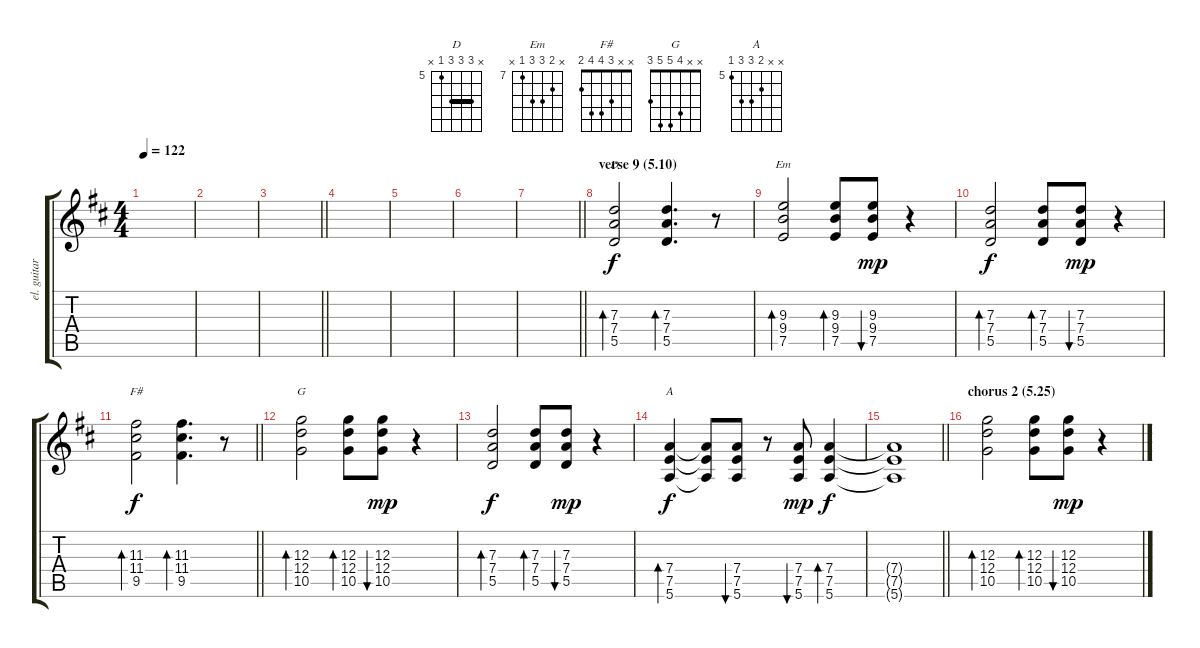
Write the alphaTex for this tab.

\track ("el. guitar 2" "el. guitar") {instrument distortionguitar}
\staff {score tabs}
\tuning (E4 B3 G3 D3 A2 E2) {hide}
\chord ("D" x 7 7 7 5 x) {firstfret 5 barre 7}
\chord ("Em" x 8 9 9 7 x) {firstfret 7}
\chord ("F#" x x 3 4 4 2)
\chord ("G" x x 4 5 5 3)
\chord ("A" x x 6 7 7 5) {firstfret 5}
\ts (4 4)
\tempo 122
\clef g2
\ks d
|
|
\barLineRight lightlight
|
|
|
|
\barLineRight lightlight
|
\section ("" "verse 9 (5.10)")
(7.3 7.4 5.5).2{bd 30 ch "D" volume 9} (7.3 7.4 5.5).4{d bd 30} r.8 |
(9.3 9.4 7.5).2{bd 30 ch "Em"} (9.3 9.4 7.5).8{bd 30} (9.3 9.4 7.5).8{bu 30 dy mp} r.4 |
(7.3 7.4 5.5).2{bd 30 dy f} (7.3 7.4 5.5).8{bd 30} (7.3 7.4 5.5).8{bu 30 dy mp} r.4 |
\barLineRight lightlight
(11.3 11.4 9.5).2{bd 30 ch "F#" dy f} (11.3 11.4 9.5).4{d bd 30} r.8 |
(12.3 12.4 10.5).2{bd 30 ch "G"} (12.3 12.4 10.5).8{bd 30} (12.3 12.4 10.5).8{bu 30 dy mp} r.4 |
(7.3 7.4 5.5).2{bd 30 dy f} (7.3 7.4 5.5).8{bd 30} (7.3 7.4 5.5).8{bu 30 dy mp} r.4 |
(7.4 7.5 5.6).4{bd 30 ch "A" dy f} (7.4{t} 7.5{t} 5.6{t}).8 (7.4 7.5 5.6).8{bu 30} r.8 (7.4 7.5 5.6).8{bu 30 dy mp} (7.4 7.5 5.6).4{bd 30 dy f} |
\barLineRight lightlight
(7.4{t} 7.5{t} 5.6{t}).1 |
\section ("" "chorus 2 (5.25)")
(12.3 12.4 10.5).2{bd 30} (12.3 12.4 10.5).8{bd 30} (12.3 12.4 10.5).8{bu 30 dy mp} r.4
